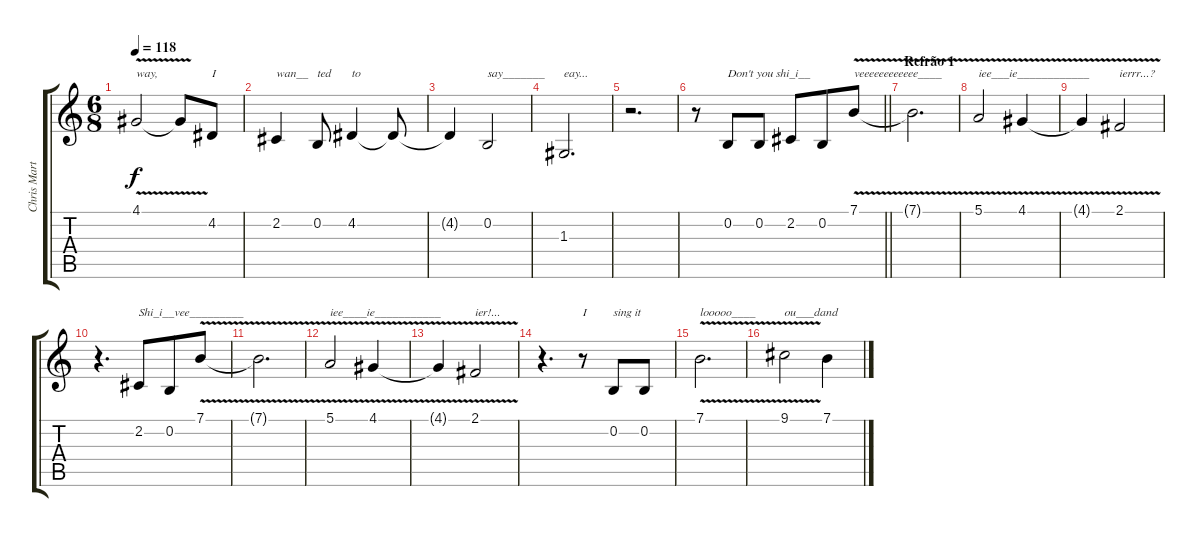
\track ("Chris Martin (voz)" "Chris Mart") {instrument tangoaccordion}
\staff {score tabs}
\tuning (E4 B3 G3 D3 A2 E2) {hide}
\ts (6 8)
\tempo 118
\clef g2
\ks c
4.1{v}.2{txt "way," dy f} 4.1{t}.8 4.2.8{txt "I"} |
2.2.4{txt "wan__"} 0.2.8{txt "ted"} 4.2.4{txt "to"} 4.2{t}.8 |
4.2{t}.4 0.2.2{txt "say_______"} |
1.3.2{d txt "eay..."} |
r.2{d} |
\barLineRight lightlight
r.8 0.2.8{txt "Don't you shi_i__"} 0.2.8 2.2.8 0.2.8 7.1{v}.8{txt "veeeeeeeeeeee____"} |
\section ("" "Refrão 1")
7.1{t}.2{d} |
5.1{v}.2{txt "iee___ie____________"} 4.1{v}.4 |
4.1{v t}.4 2.1{v}.2{txt "ierrr...?"} |
r.4{d} 2.2.8{txt "Shi_i__vee_________"} 0.2.8 7.1{v}.8 |
7.1{t}.2{d} |
5.1{v}.2{txt "iee____ie___________"} 4.1{v}.4 |
4.1{v t}.4 2.1{v}.2{txt "ier!..."} |
r.4{d} r.8{txt "I"} 0.2.8{txt "sing it"} 0.2.8 |
7.1{v}.2{d txt "looooo____"} |
9.1{v}.2{txt "ou___dand"} 7.1.4
